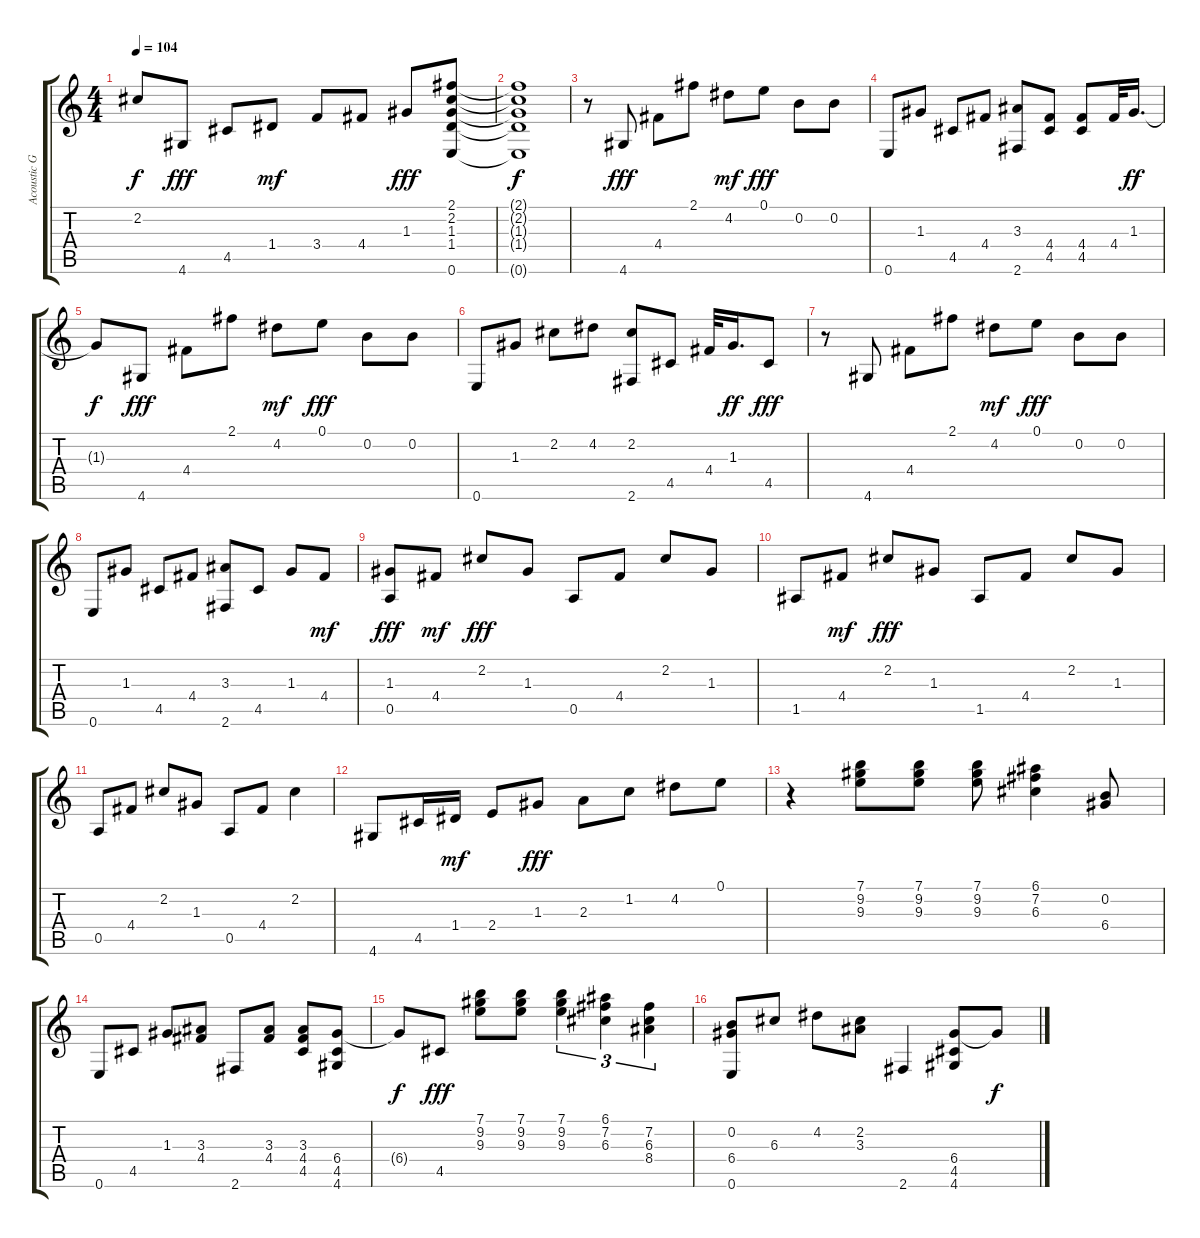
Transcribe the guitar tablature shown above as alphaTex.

\track ("Acoustic Guitar" "Acoustic G") {instrument acousticguitarsteel}
\staff {score tabs}
\tuning (E4 B3 G3 D3 A2 E2) {hide}
\ts (4 4)
\tempo 104
\clef g2
\ks c
2.2{t}.8{dy f} 4.6.8{dy fff} 4.5.8 1.4.8{dy mf} 3.4.8 4.4.8 1.3.8{dy fff} (2.1 2.2 1.3 1.4 0.6).8 |
(2.1{t} 2.2{t} 1.3{t} 1.4{t} 0.6{t}).1{dy f} |
r.8 4.6.8{dy fff} 4.4.8 2.1.8 4.2.8{dy mf} 0.1.8{dy fff} 0.2.8 0.2.8 |
0.6.8 1.3.8 4.5.8 4.4.8 (3.3 2.6).8 (4.4 4.5).8 (4.4 4.5).8 4.4.32 1.3.16{d dy ff} |
1.3{t}.8{dy f} 4.6.8{dy fff} 4.4.8 2.1.8 4.2.8{dy mf} 0.1.8{dy fff} 0.2.8 0.2.8 |
0.6.8 1.3.8 2.2.8 4.2.8 (2.2 2.6).8 4.5.8 4.4.32 1.3.16{d dy ff} 4.5.8{dy fff} |
r.8 4.6.8 4.4.8 2.1.8 4.2.8{dy mf} 0.1.8{dy fff} 0.2.8 0.2.8 |
0.6.8 1.3.8 4.5.8 4.4.8 (3.3 2.6).8 4.5.8 1.3.8 4.4.8{dy mf} |
(1.3 0.5).8{dy fff} 4.4.8{dy mf} 2.2.8{dy fff} 1.3.8 0.5.8 4.4.8 2.2.8 1.3.8 |
1.5.8 4.4.8{dy mf} 2.2.8{dy fff} 1.3.8 1.5.8 4.4.8 2.2.8 1.3.8 |
0.5.8 4.4.8 2.2.8 1.3.8 0.5.8 4.4.8 2.2.4 |
4.6.8 4.5.16 1.4.16{dy mf} 2.4.8 1.3.8{dy fff} 2.3.8 1.2.8 4.2.8 0.1.8 |
r.4 (7.1 9.2 9.3).8 (7.1 9.2 9.3).8 (7.1 9.2 9.3).8 (6.1 7.2 6.3).4 (0.2 6.4).8 |
0.6.8 4.5.8 1.3.8 (3.3 4.4).8 2.6.8 (3.3 4.4).8 (3.3 4.4 4.5).8 (6.4 4.5 4.6).8 |
6.4{t}.8{dy f} 4.5.8{dy fff} (7.1 9.2 9.3).8 (7.1 9.2 9.3).8 (7.1 9.2 9.3).4{tu (3 2)} (6.1 7.2 6.3).4{tu (3 2)} (7.2 6.3 8.4).4{tu (3 2)} |
(0.2 6.4 0.6).8 6.3.8 4.2.8 (2.2 3.3).8 2.6.4 (6.4 4.5 4.6).8 6.4{t}.8{dy f}
